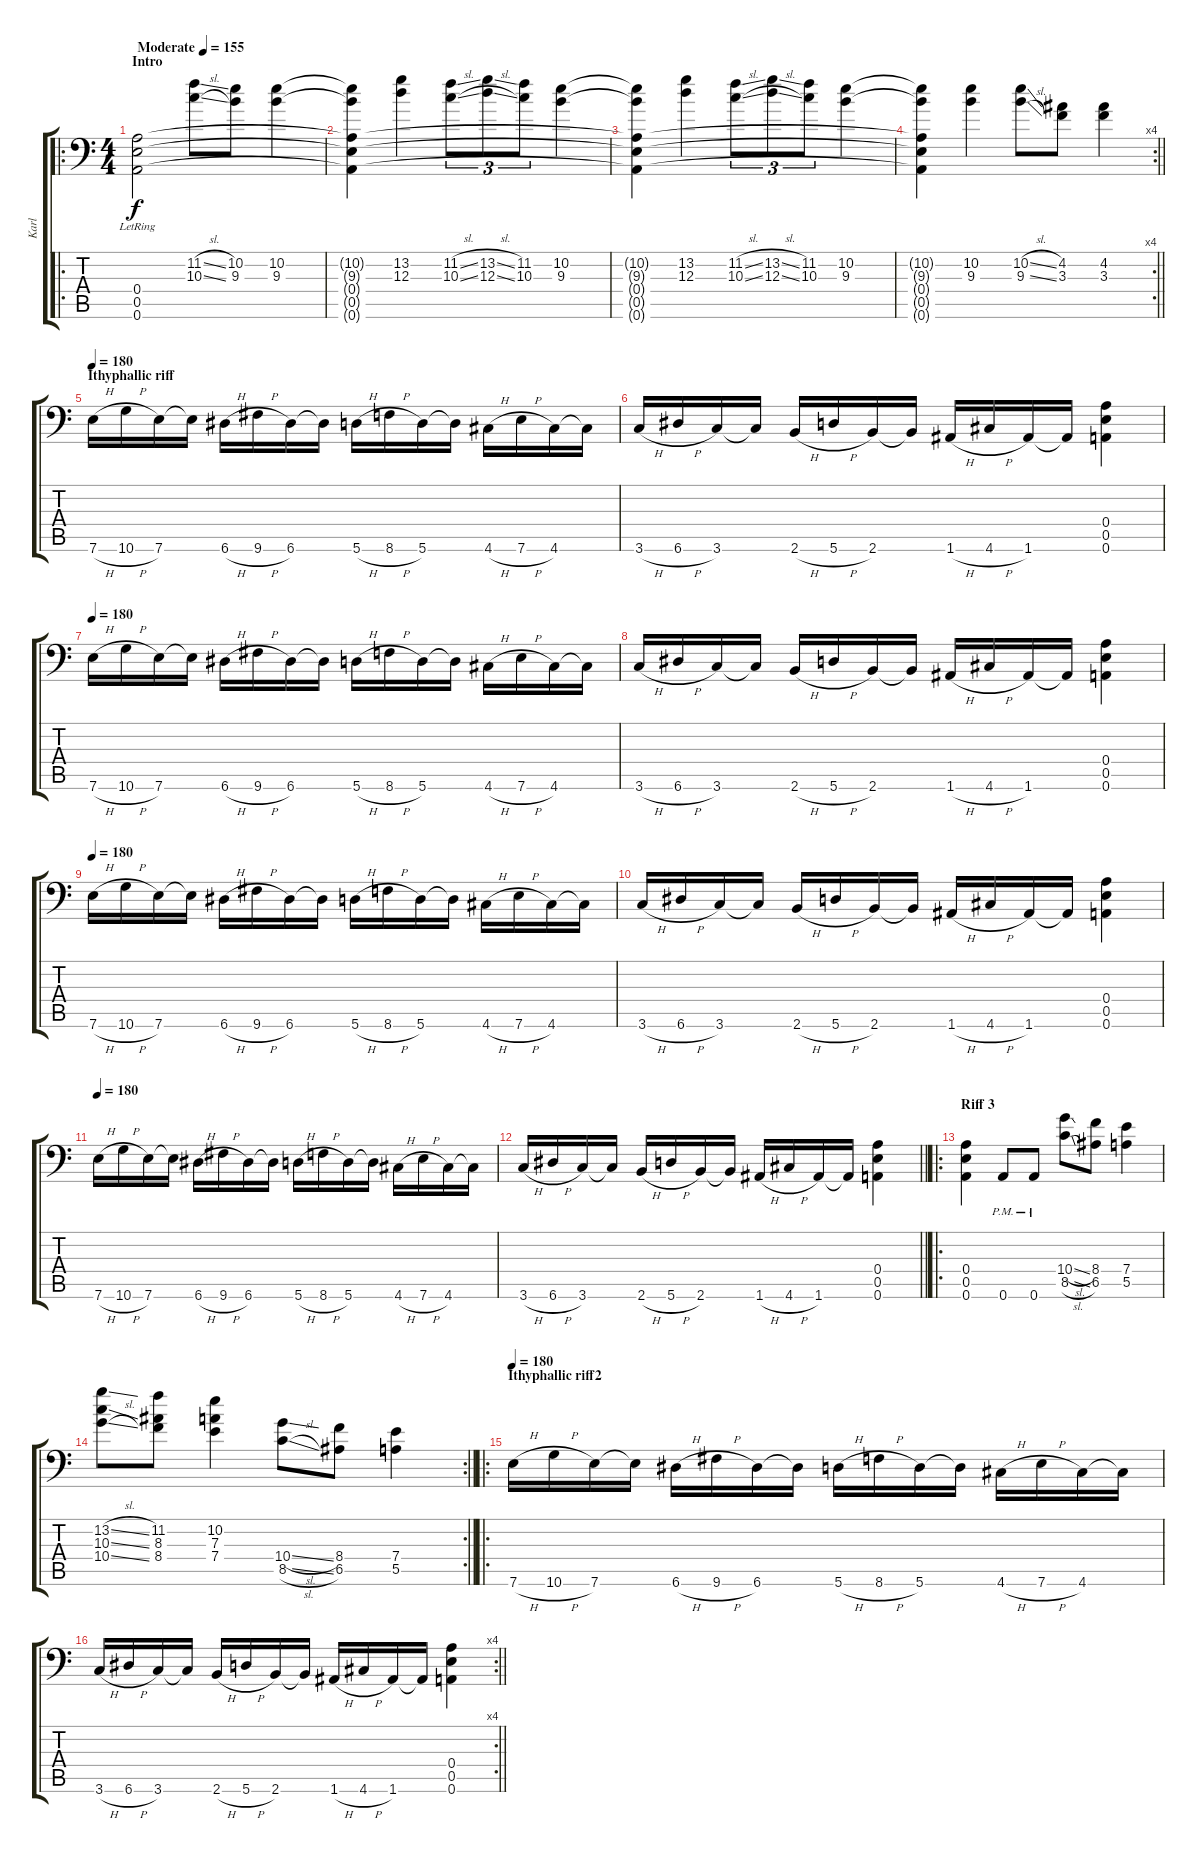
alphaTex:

\track ("Karl" "Karl") {instrument distortionguitar}
\staff {score tabs}
\tuning (B3 Gb3 D3 A2 E2 A1) {hide}
\ro
\ts (4 4)
\section ("" "Intro")
\tempo (155 "Moderate")
\clef f4
\ks c
(0.4{lr} 0.5{lr} 0.6{lr}).2{dy f instrument distortionguitar} (11.2{sl} 10.3{sl}).8 (10.2 9.3).8 (10.2 9.3).4 |
(10.2{t} 9.3{t} 0.4{t} 0.5{t} 0.6{t}).4 (13.2 12.3).4 (11.2{sl} 10.3{sl}).8{tu (3 2)} (13.2{sl} 12.3{sl}).8{tu (3 2)} (11.2 10.3).8{tu (3 2)} (10.2 9.3).4 |
(10.2{t} 9.3{t} 0.4{t} 0.5{t} 0.6{t}).4 (13.2 12.3).4 (11.2{sl} 10.3{sl}).8{tu (3 2)} (13.2{sl} 12.3{sl}).8{tu (3 2)} (11.2 10.3).8{tu (3 2)} (10.2 9.3).4 |
\rc 4
\barLineRight lightlight
(10.2{t} 9.3{t} 0.4{t} 0.5{t} 0.6{t}).4 (10.2 9.3).4 (10.2{sl} 9.3{sl}).8 (4.2 3.3).8 (4.2 3.3).4 |
\section ("" "Ithyphallic riff")
\tempo 190
\tempo 170
\tempo 180
7.6{h}.16 10.6{h}.16 7.6.16 7.6{t}.16 6.6{h}.16 9.6{h}.16 6.6.16 6.6{t}.16 5.6{h}.16 8.6{h}.16 5.6.16 5.6{t}.16 4.6{h}.16 7.6{h}.16 4.6.16 4.6{t}.16 |
3.6{h}.16 6.6{h}.16 3.6.16 3.6{t}.16 2.6{h}.16 5.6{h}.16 2.6.16 2.6{t}.16 1.6{h}.16 4.6{h}.16 1.6.16 1.6{t}.16 (0.4 0.5 0.6).4 |
\tempo 190
\tempo 170
\tempo 180
7.6{h}.16 10.6{h}.16 7.6.16 7.6{t}.16 6.6{h}.16 9.6{h}.16 6.6.16 6.6{t}.16 5.6{h}.16 8.6{h}.16 5.6.16 5.6{t}.16 4.6{h}.16 7.6{h}.16 4.6.16 4.6{t}.16 |
3.6{h}.16 6.6{h}.16 3.6.16 3.6{t}.16 2.6{h}.16 5.6{h}.16 2.6.16 2.6{t}.16 1.6{h}.16 4.6{h}.16 1.6.16 1.6{t}.16 (0.4 0.5 0.6).4 |
\tempo 190
\tempo 170
\tempo 180
7.6{h}.16 10.6{h}.16 7.6.16 7.6{t}.16 6.6{h}.16 9.6{h}.16 6.6.16 6.6{t}.16 5.6{h}.16 8.6{h}.16 5.6.16 5.6{t}.16 4.6{h}.16 7.6{h}.16 4.6.16 4.6{t}.16 |
3.6{h}.16 6.6{h}.16 3.6.16 3.6{t}.16 2.6{h}.16 5.6{h}.16 2.6.16 2.6{t}.16 1.6{h}.16 4.6{h}.16 1.6.16 1.6{t}.16 (0.4 0.5 0.6).4 |
\tempo 190
\tempo 170
\tempo 180
7.6{h}.16 10.6{h}.16 7.6.16 7.6{t}.16 6.6{h}.16 9.6{h}.16 6.6.16 6.6{t}.16 5.6{h}.16 8.6{h}.16 5.6.16 5.6{t}.16 4.6{h}.16 7.6{h}.16 4.6.16 4.6{t}.16 |
\barLineRight lightlight
3.6{h}.16 6.6{h}.16 3.6.16 3.6{t}.16 2.6{h}.16 5.6{h}.16 2.6.16 2.6{t}.16 1.6{h}.16 4.6{h}.16 1.6.16 1.6{t}.16 (0.4 0.5 0.6).4 |
\ro
\section ("" "Riff 3")
(0.4 0.5 0.6).4 0.6{pm}.8 0.6{pm}.8 (10.4{sl} 8.5{sl}).8 (8.4 6.5).8 (7.4 5.5).4 |
\rc 2
\barLineRight lightlight
(13.2{sl} 10.3{sl} 10.4{sl}).8 (11.2 8.3 8.4).8 (10.2 7.3 7.4).4 (10.4{sl} 8.5{sl}).8 (8.4 6.5).8 (7.4 5.5).4 |
\ro
\section ("" "Ithyphallic riff2")
\tempo 190
\tempo 170
\tempo 180
7.6{h}.16 10.6{h}.16 7.6.16 7.6{t}.16 6.6{h}.16 9.6{h}.16 6.6.16 6.6{t}.16 5.6{h}.16 8.6{h}.16 5.6.16 5.6{t}.16 4.6{h}.16 7.6{h}.16 4.6.16 4.6{t}.16 |
\rc 4
\barLineRight lightlight
3.6{h}.16 6.6{h}.16 3.6.16 3.6{t}.16 2.6{h}.16 5.6{h}.16 2.6.16 2.6{t}.16 1.6{h}.16 4.6{h}.16 1.6.16 1.6{t}.16 (0.4 0.5 0.6).4
